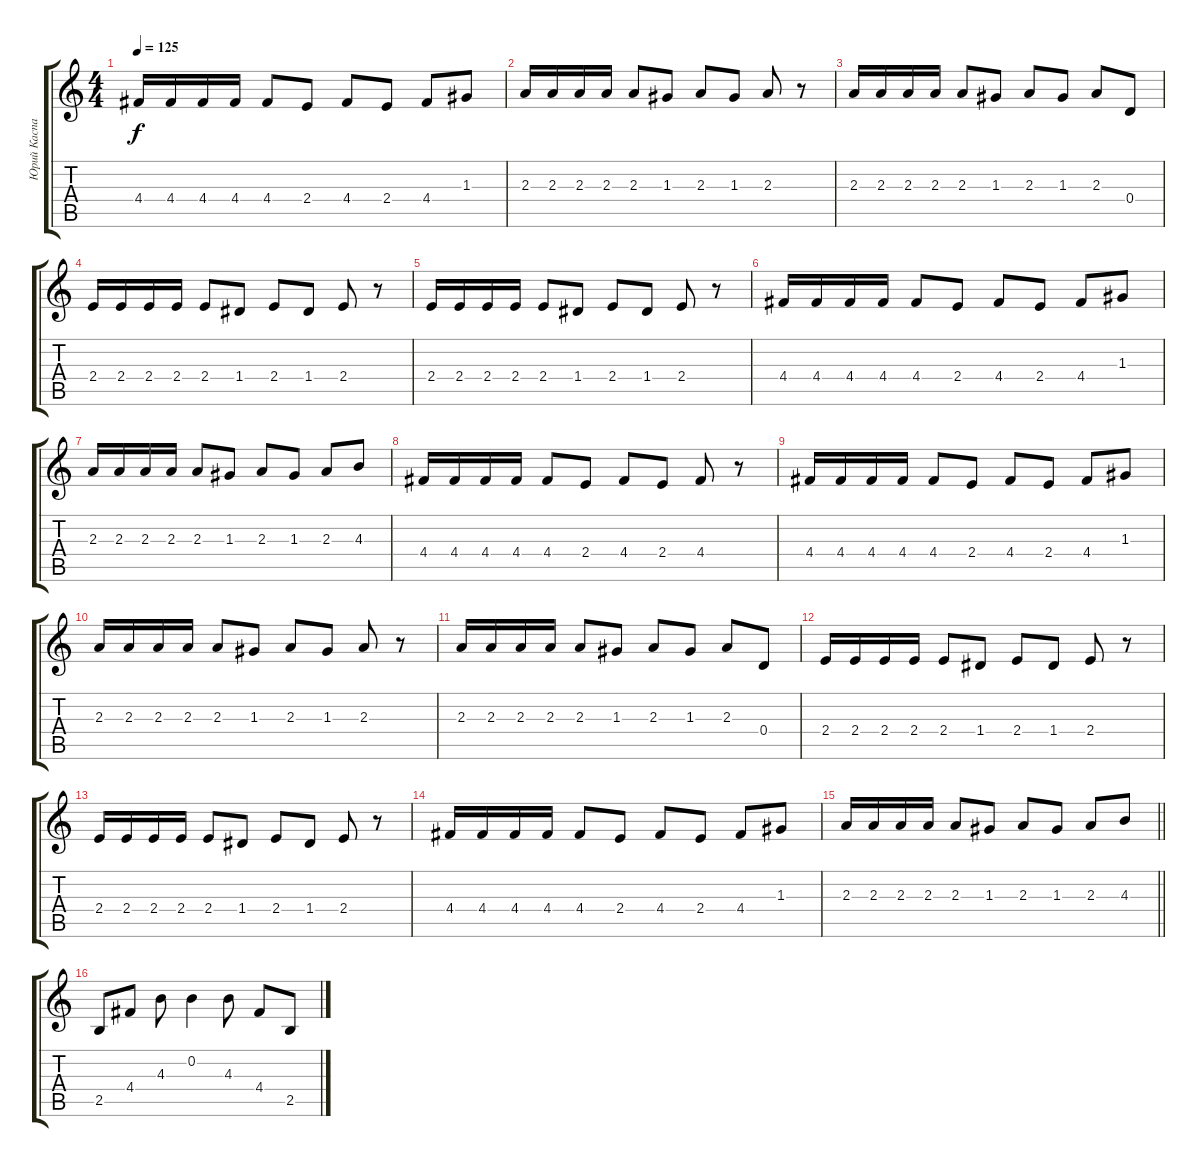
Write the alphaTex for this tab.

\track ("Юрий Каспарян" "Юрий Каспа") {instrument electricguitarmuted}
\staff {score tabs}
\tuning (E4 B3 G3 D3 A2 E2) {hide}
\ts (4 4)
\tempo 125
\clef g2
\ks c
4.4.16{dy f} 4.4.16 4.4.16 4.4.16 4.4.8 2.4.8 4.4.8 2.4.8 4.4.8 1.3.8 |
2.3.16 2.3.16 2.3.16 2.3.16 2.3.8 1.3.8 2.3.8 1.3.8 2.3.8 r.8 |
2.3.16 2.3.16 2.3.16 2.3.16 2.3.8 1.3.8 2.3.8 1.3.8 2.3.8 0.4.8 |
2.4.16 2.4.16 2.4.16 2.4.16 2.4.8 1.4.8 2.4.8 1.4.8 2.4.8 r.8 |
2.4.16 2.4.16 2.4.16 2.4.16 2.4.8 1.4.8 2.4.8 1.4.8 2.4.8 r.8 |
4.4.16 4.4.16 4.4.16 4.4.16 4.4.8 2.4.8 4.4.8 2.4.8 4.4.8 1.3.8 |
2.3.16 2.3.16 2.3.16 2.3.16 2.3.8 1.3.8 2.3.8 1.3.8 2.3.8 4.3.8 |
4.4.16 4.4.16 4.4.16 4.4.16 4.4.8 2.4.8 4.4.8 2.4.8 4.4.8 r.8 |
4.4.16 4.4.16 4.4.16 4.4.16 4.4.8 2.4.8 4.4.8 2.4.8 4.4.8 1.3.8 |
2.3.16 2.3.16 2.3.16 2.3.16 2.3.8 1.3.8 2.3.8 1.3.8 2.3.8 r.8 |
2.3.16 2.3.16 2.3.16 2.3.16 2.3.8 1.3.8 2.3.8 1.3.8 2.3.8 0.4.8 |
2.4.16 2.4.16 2.4.16 2.4.16 2.4.8 1.4.8 2.4.8 1.4.8 2.4.8 r.8 |
2.4.16 2.4.16 2.4.16 2.4.16 2.4.8 1.4.8 2.4.8 1.4.8 2.4.8 r.8 |
4.4.16 4.4.16 4.4.16 4.4.16 4.4.8 2.4.8 4.4.8 2.4.8 4.4.8 1.3.8 |
\barLineRight lightlight
2.3.16 2.3.16 2.3.16 2.3.16 2.3.8 1.3.8 2.3.8 1.3.8 2.3.8 4.3.8 |
2.5.8 4.4.8 4.3.8 0.2.4 4.3.8 4.4.8 2.5.8
